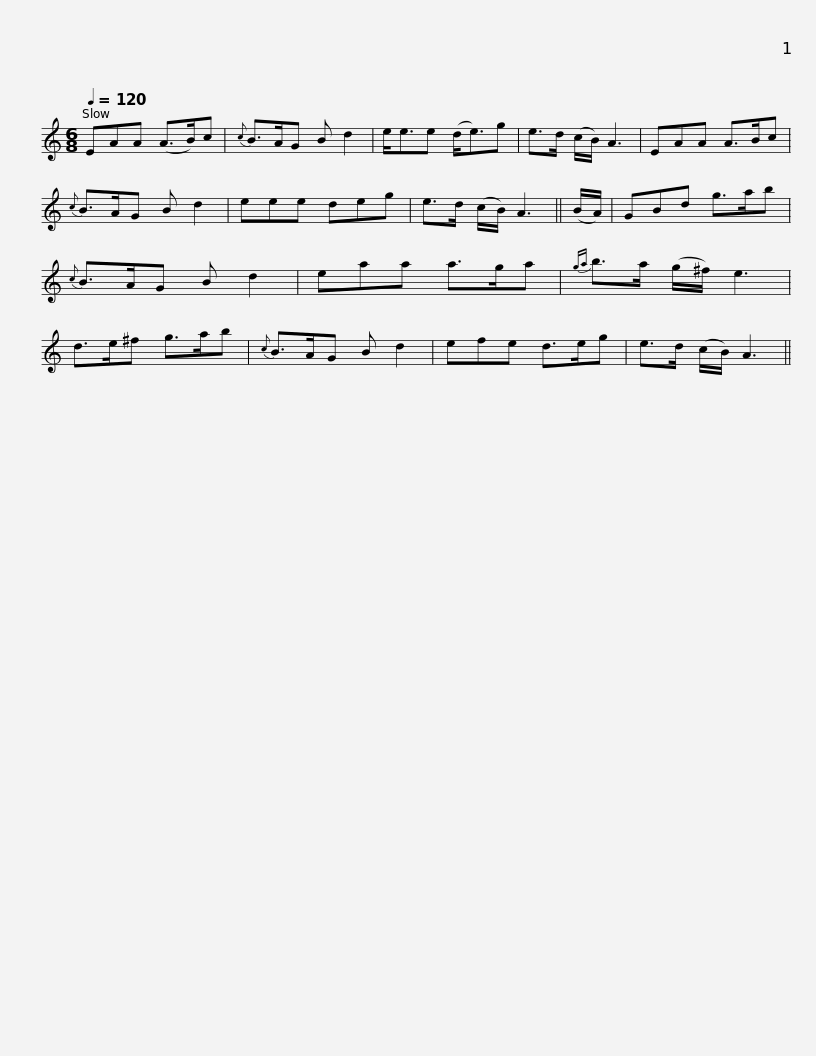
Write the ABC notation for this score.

X:1
L:1/8
Q:1/4=120
M:6/8
I:linebreak $
K:C
V:1 treble
V:1
 EAA (A>B)c |{c} B>AG B d2 | e<ee (d<e)g | e>d (c/B/) A3 | EAA A>Bc | %5
{c} B>AG B d2 | eee deg |$ e>d (c/B/) A3 || (B/A/) | GBd g>ab | %10
{c} B>AG B d2 | eaa a>ga |{ga} b>a (g/^f/) e3 | d>e^f g>ab |${c} B>AG B d2 | %15
 efe d>eg | e>d (c/B/) A3 || %17
